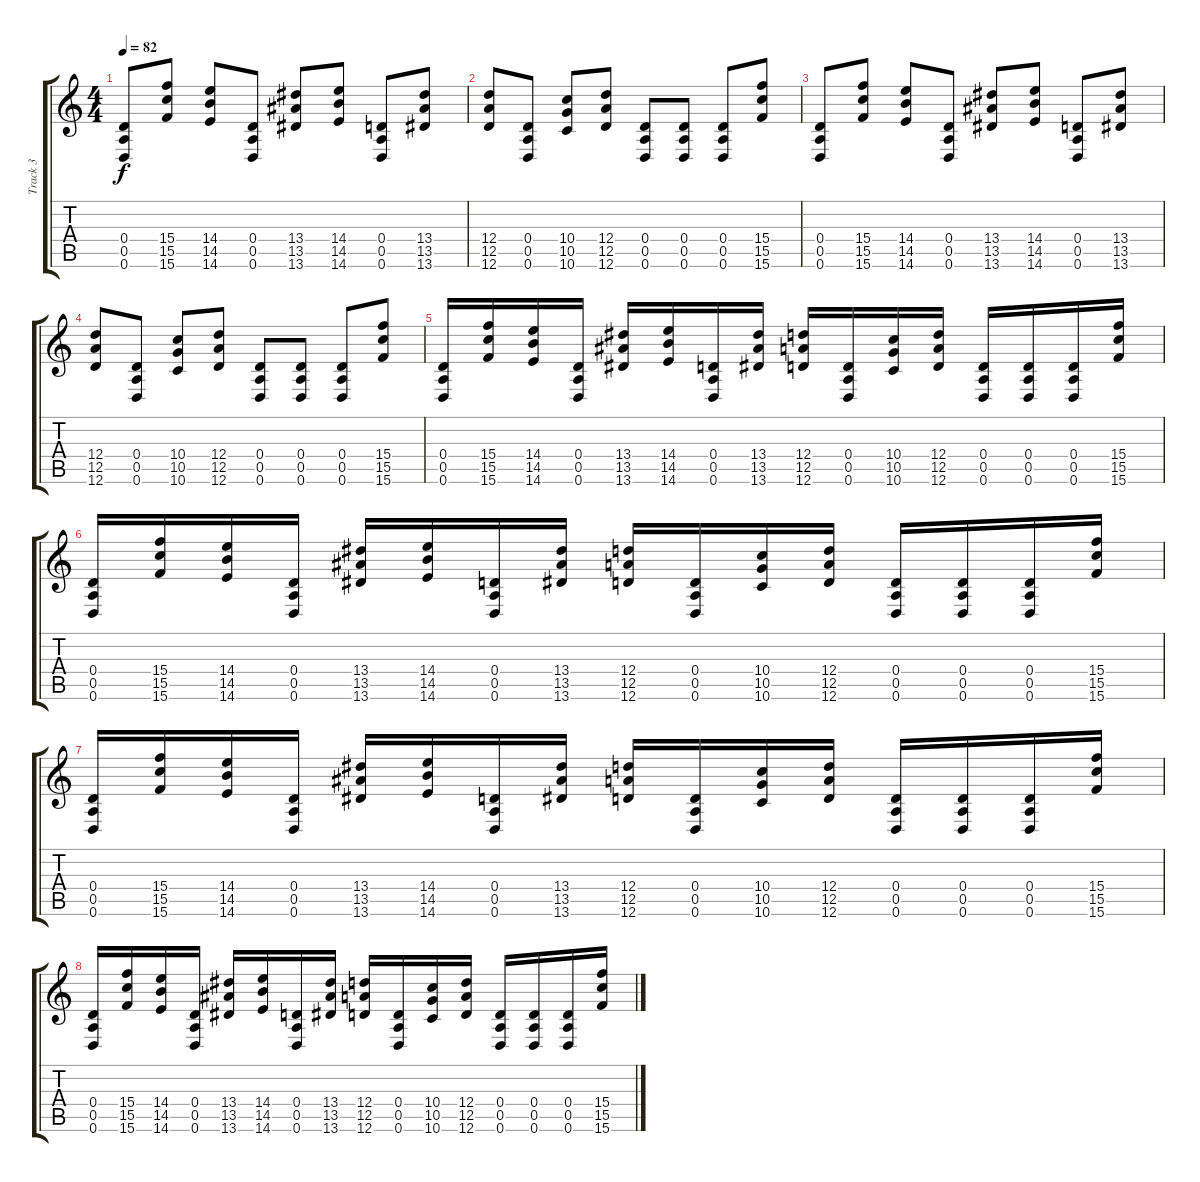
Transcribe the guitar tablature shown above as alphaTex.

\track ("Track 3" "Track 3") {instrument distortionguitar}
\staff {score tabs}
\tuning (E4 B3 G3 D3 A2 D2) {hide}
\ts (4 4)
\tempo 82
\clef g2
\ks c
(0.4 0.5 0.6).8{dy f} (15.4 15.5 15.6).8 (14.4 14.5 14.6).8 (0.4 0.5 0.6).8 (13.4 13.5 13.6).8 (14.4 14.5 14.6).8 (0.4 0.5 0.6).8 (13.4 13.5 13.6).8 |
(12.4 12.5 12.6).8 (0.4 0.5 0.6).8 (10.4 10.5 10.6).8 (12.4 12.5 12.6).8 (0.4 0.5 0.6).8 (0.4 0.5 0.6).8 (0.4 0.5 0.6).8 (15.4 15.5 15.6).8 |
(0.4 0.5 0.6).8 (15.4 15.5 15.6).8 (14.4 14.5 14.6).8 (0.4 0.5 0.6).8 (13.4 13.5 13.6).8 (14.4 14.5 14.6).8 (0.4 0.5 0.6).8 (13.4 13.5 13.6).8 |
(12.4 12.5 12.6).8 (0.4 0.5 0.6).8 (10.4 10.5 10.6).8 (12.4 12.5 12.6).8 (0.4 0.5 0.6).8 (0.4 0.5 0.6).8 (0.4 0.5 0.6).8 (15.4 15.5 15.6).8 |
(0.4 0.5 0.6).16 (15.4 15.5 15.6).16 (14.4 14.5 14.6).16 (0.4 0.5 0.6).16 (13.4 13.5 13.6).16 (14.4 14.5 14.6).16 (0.4 0.5 0.6).16 (13.4 13.5 13.6).16 (12.4 12.5 12.6).16 (0.4 0.5 0.6).16 (10.4 10.5 10.6).16 (12.4 12.5 12.6).16 (0.4 0.5 0.6).16 (0.4 0.5 0.6).16 (0.4 0.5 0.6).16 (15.4 15.5 15.6).16 |
(0.4 0.5 0.6).16 (15.4 15.5 15.6).16 (14.4 14.5 14.6).16 (0.4 0.5 0.6).16 (13.4 13.5 13.6).16 (14.4 14.5 14.6).16 (0.4 0.5 0.6).16 (13.4 13.5 13.6).16 (12.4 12.5 12.6).16 (0.4 0.5 0.6).16 (10.4 10.5 10.6).16 (12.4 12.5 12.6).16 (0.4 0.5 0.6).16 (0.4 0.5 0.6).16 (0.4 0.5 0.6).16 (15.4 15.5 15.6).16 |
(0.4 0.5 0.6).16 (15.4 15.5 15.6).16 (14.4 14.5 14.6).16 (0.4 0.5 0.6).16 (13.4 13.5 13.6).16 (14.4 14.5 14.6).16 (0.4 0.5 0.6).16 (13.4 13.5 13.6).16 (12.4 12.5 12.6).16 (0.4 0.5 0.6).16 (10.4 10.5 10.6).16 (12.4 12.5 12.6).16 (0.4 0.5 0.6).16 (0.4 0.5 0.6).16 (0.4 0.5 0.6).16 (15.4 15.5 15.6).16 |
(0.4 0.5 0.6).16 (15.4 15.5 15.6).16 (14.4 14.5 14.6).16 (0.4 0.5 0.6).16 (13.4 13.5 13.6).16 (14.4 14.5 14.6).16 (0.4 0.5 0.6).16 (13.4 13.5 13.6).16 (12.4 12.5 12.6).16 (0.4 0.5 0.6).16 (10.4 10.5 10.6).16 (12.4 12.5 12.6).16 (0.4 0.5 0.6).16 (0.4 0.5 0.6).16 (0.4 0.5 0.6).16 (15.4 15.5 15.6).16
